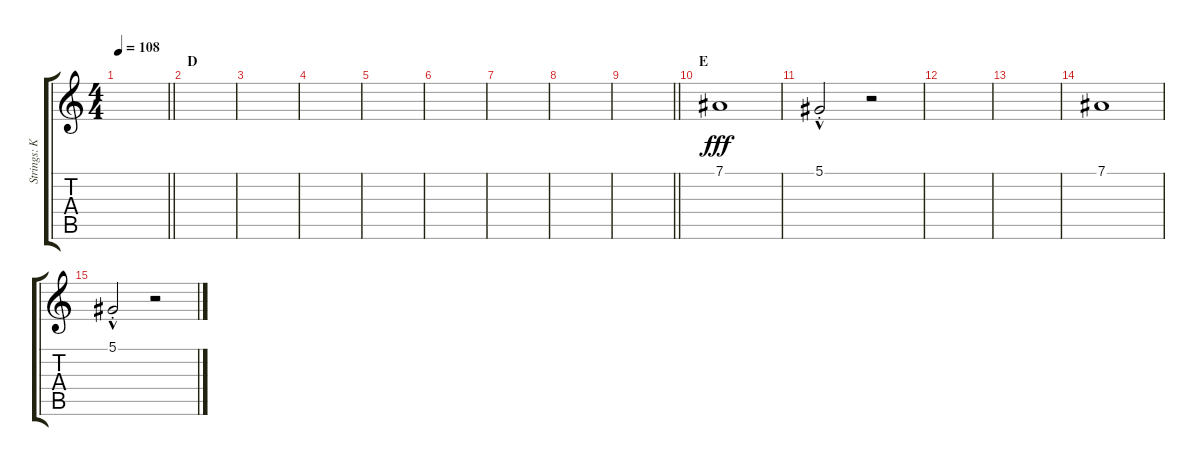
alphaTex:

\track ("Strings: Kai" "Strings: K") {instrument synthstrings1}
\staff {score tabs}
\tuning (Eb4 Bb3 Gb3 Db3 Ab2 Eb2) {hide}
\ts (4 4)
\tempo 108
\clef g2
\barLineRight lightlight
\ks c
|
\section ("" "D")
|
|
|
|
|
|
|
\barLineRight lightlight
|
\section ("" "E")
7.1.1{dy fff volume 10 instrument choiraahs} |
5.1{hac st}.2 r.2 |
|
|
7.1.1 |
5.1{hac st}.2 r.2
